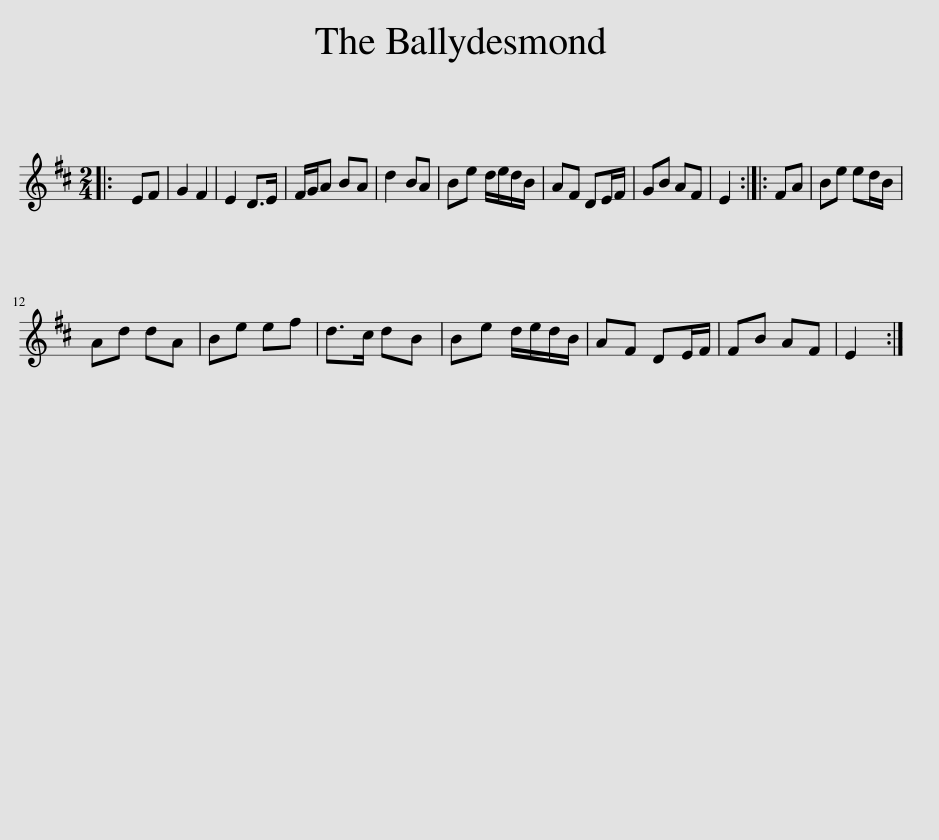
X:1
L:1/8
M:2/4
I:linebreak $
K:D
V:1 treble
V:1
|: EF | G2 F2 | E2 D>E | F/G/A BA | d2 BA | %5
 Be d/e/d/B/ | AF DE/F/ | GB AF | E2 :: FA | %10
 Be ed/B/ |$ Ad dA | Be ef | d>c dB | Be d/e/d/B/ | %15
 AF DE/F/ | FB AF | E2 :| %18
